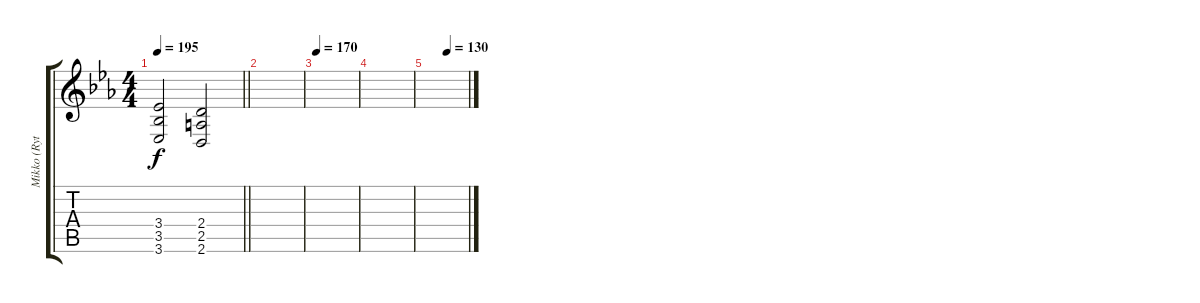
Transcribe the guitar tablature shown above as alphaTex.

\track ("Mikko (Rythm)" "Mikko (Ryt") {instrument distortionguitar}
\staff {score tabs}
\tuning (D4 A3 F3 C3 G2 C2) {hide}
\ts (4 4)
\tempo 195
\clef g2
\barLineRight lightlight
\ks cminor
(3.4 3.5 3.6).2{dy f} (2.4 2.5 2.6).2 |
|
\tempo 170
|
|
\tempo (130 0.5)
